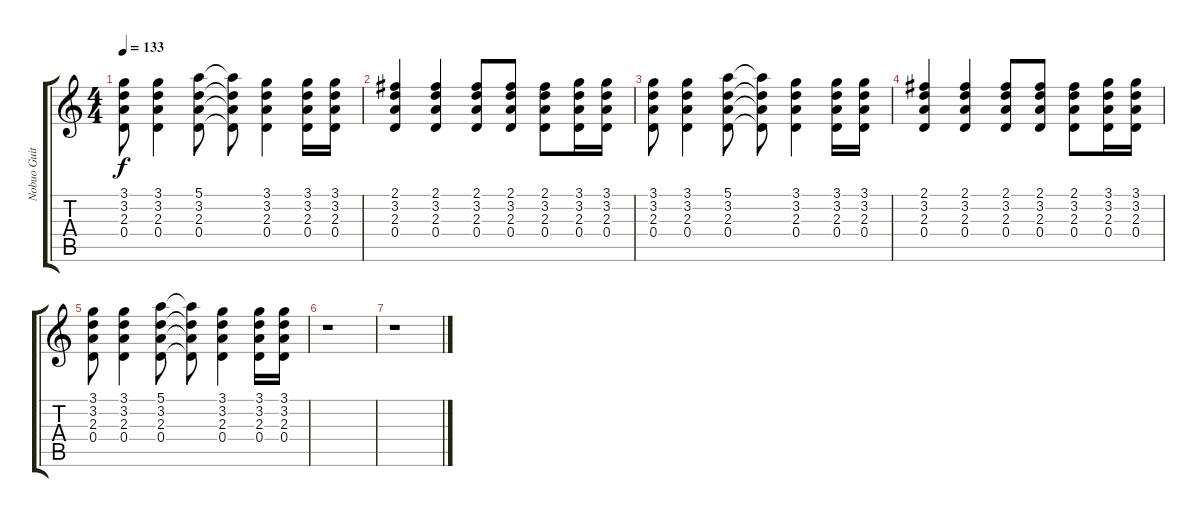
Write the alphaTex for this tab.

\track ("Nobuo Guitar I" "Nobuo Guit") {instrument overdrivenguitar}
\staff {score tabs}
\tuning (E4 B3 G3 D3 A2 E2) {hide}
\ts (4 4)
\tempo 133
\clef g2
\ks c
(3.1 3.2 2.3 0.4).8{dy f} (3.1 3.2 2.3 0.4).4 (5.1 3.2 2.3 0.4).8 (5.1{t} 3.2{t} 2.3{t} 0.4{t}).8 (3.1 3.2 2.3 0.4).4 (3.1 3.2 2.3 0.4).16 (3.1 3.2 2.3 0.4).16 |
(2.1 3.2 2.3 0.4).4 (2.1 3.2 2.3 0.4).4 (2.1 3.2 2.3 0.4).8 (2.1 3.2 2.3 0.4).8 (2.1 3.2 2.3 0.4).8 (3.1 3.2 2.3 0.4).16 (3.1 3.2 2.3 0.4).16 |
(3.1 3.2 2.3 0.4).8 (3.1 3.2 2.3 0.4).4 (5.1 3.2 2.3 0.4).8 (5.1{t} 3.2{t} 2.3{t} 0.4{t}).8 (3.1 3.2 2.3 0.4).4 (3.1 3.2 2.3 0.4).16 (3.1 3.2 2.3 0.4).16 |
(2.1 3.2 2.3 0.4).4 (2.1 3.2 2.3 0.4).4 (2.1 3.2 2.3 0.4).8 (2.1 3.2 2.3 0.4).8 (2.1 3.2 2.3 0.4).8 (3.1 3.2 2.3 0.4).16 (3.1 3.2 2.3 0.4).16 |
(3.1 3.2 2.3 0.4).8 (3.1 3.2 2.3 0.4).4 (5.1 3.2 2.3 0.4).8 (5.1{t} 3.2{t} 2.3{t} 0.4{t}).8 (3.1 3.2 2.3 0.4).4 (3.1 3.2 2.3 0.4).16 (3.1 3.2 2.3 0.4).16 |
r.1 |
r.1
